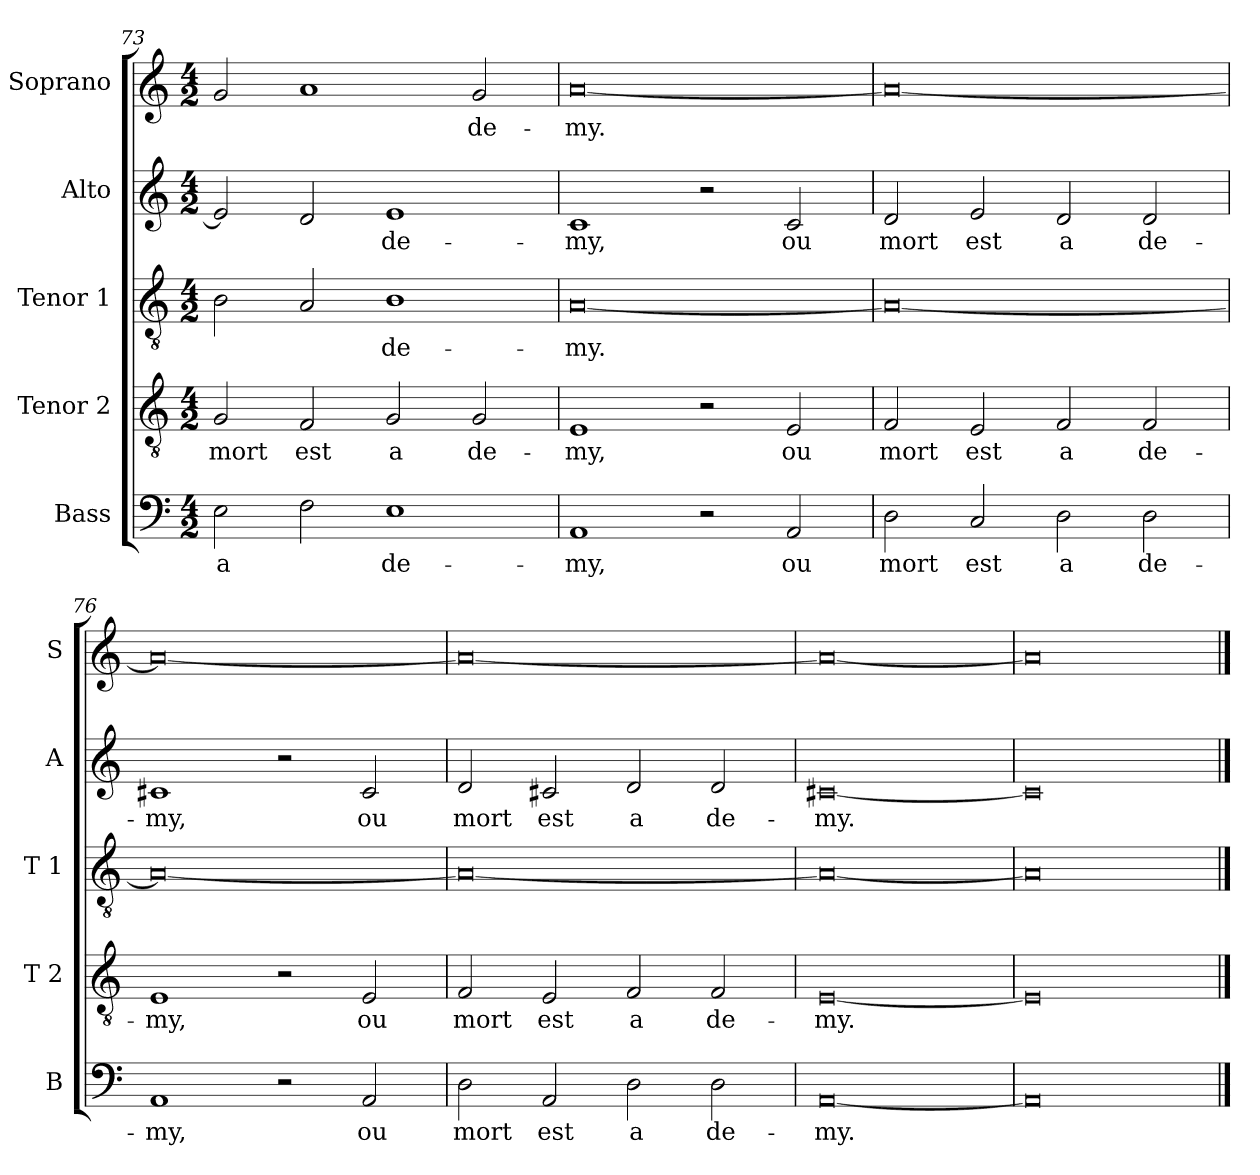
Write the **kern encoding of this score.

**kern	**text	**kern	**text	**kern	**text	**kern	**text	**kern	**text
*part5	*part5	*part4	*part4	*part3	*part3	*part2	*part2	*part1	*part1
*staff5	*staff5	*staff4	*staff4	*staff3	*staff3	*staff2	*staff2	*staff1	*staff1
*I"Bass	*	*I"Tenor 2	*	*I"Tenor 1	*	*I"Alto	*	*I"Soprano	*
*I'B	*	*I'T 2	*	*I'T 1	*	*I'A	*	*I'S	*
!!LO:LB:g=z
*clefF4	*	*clefGv2	*	*clefGv2	*	*clefG2	*	*clefG2	*
*k[]	*	*k[]	*	*k[]	*	*k[]	*	*k[]	*
*C:	*	*C:	*	*C:	*	*C:	*	*C:	*
*M4/2	*	*M4/2	*	*M4/2	*	*M4/2	*	*M4/2	*
=73	=73	=73	=73	=73	=73	=73	=73	=73	=73
!	!LO:LY:b	!	!LO:LY:b	!	!	!	!	!	!
2E\	a	2G/	mort	2B\	.	2e/]	.	2g/	.
!	!	!	!LO:LY:b	!	!	!	!	!	!
2F\	.	2F/	est	2A/	.	2d/	.	1a	.
!	!LO:LY:b	!	!LO:LY:b	!	!LO:LY:b	!	!LO:LY:b	!	!
1E	de-	2G/	a	1B	de-	1e	de-	.	.
!	!	!	!LO:LY:b	!	!	!	!	!	!LO:LY:b
.	.	2G/	de-	.	.	.	.	2g/	de-
=74	=74	=74	=74	=74	=74	=74	=74	=74	=74
!	!LO:LY:b	!	!LO:LY:b	!	!LO:LY:b	!	!LO:LY:b	!	!LO:LY:b
1AA	-my,	1E	-my,	[0A	-my.	1c	-my,	[0a	-my.
2r	.	2r	.	.	.	2r	.	.	.
!	!LO:LY:b	!	!LO:LY:b	!	!	!	!LO:LY:b	!	!
2AA/	ou	2E/	ou	.	.	2c/	ou	.	.
=75	=75	=75	=75	=75	=75	=75	=75	=75	=75
!	!LO:LY:b	!	!LO:LY:b	!	!	!	!LO:LY:b	!	!
2D\	mort	2F/	mort	0A_	.	2d/	mort	0a_	.
!	!LO:LY:b	!	!LO:LY:b	!	!	!	!LO:LY:b	!	!
2C/	est	2E/	est	.	.	2e/	est	.	.
!	!LO:LY:b	!	!LO:LY:b	!	!	!	!LO:LY:b	!	!
2D\	a	2F/	a	.	.	2d/	a	.	.
!	!LO:LY:b	!	!LO:LY:b	!	!	!	!LO:LY:b	!	!
2D\	de-	2F/	de-	.	.	2d/	de-	.	.
=76	=76	=76	=76	=76	=76	=76	=76	=76	=76
!	!LO:LY:b	!	!LO:LY:b	!	!	!	!LO:LY:b	!	!
1AA	-my,	1E	-my,	0A_	.	1c#X	-my,	0a_	.
2r	.	2r	.	.	.	2r	.	.	.
!	!LO:LY:b	!	!LO:LY:b	!	!	!	!LO:LY:b	!	!
2AA/	ou	2E/	ou	.	.	2c#/	ou	.	.
=77	=77	=77	=77	=77	=77	=77	=77	=77	=77
!	!LO:LY:b	!	!LO:LY:b	!	!	!	!LO:LY:b	!	!
2D\	mort	2F/	mort	0A_	.	2d/	mort	0a_	.
!	!LO:LY:b	!	!LO:LY:b	!	!	!	!LO:LY:b	!	!
2AA/	est	2E/	est	.	.	2c#X/	est	.	.
!	!LO:LY:b	!	!LO:LY:b	!	!	!	!LO:LY:b	!	!
2D\	a	2F/	a	.	.	2d/	a	.	.
!	!LO:LY:b	!	!LO:LY:b	!	!	!	!LO:LY:b	!	!
2D\	de-	2F/	de-	.	.	2d/	de-	.	.
=78	=78	=78	=78	=78	=78	=78	=78	=78	=78
!	!LO:LY:b	!	!LO:LY:b	!	!	!	!LO:LY:b	!	!
[0AA	-my.	[0E	-my.	0A_	.	[0c#X	-my.	0a_	.
=79	=79	=79	=79	=79	=79	=79	=79	=79	=79
0AA]	.	0E]	.	0A]	.	0c#]	.	0a]	.
==	==	==	==	==	==	==	==	==	==
*-	*-	*-	*-	*-	*-	*-	*-	*-	*-
